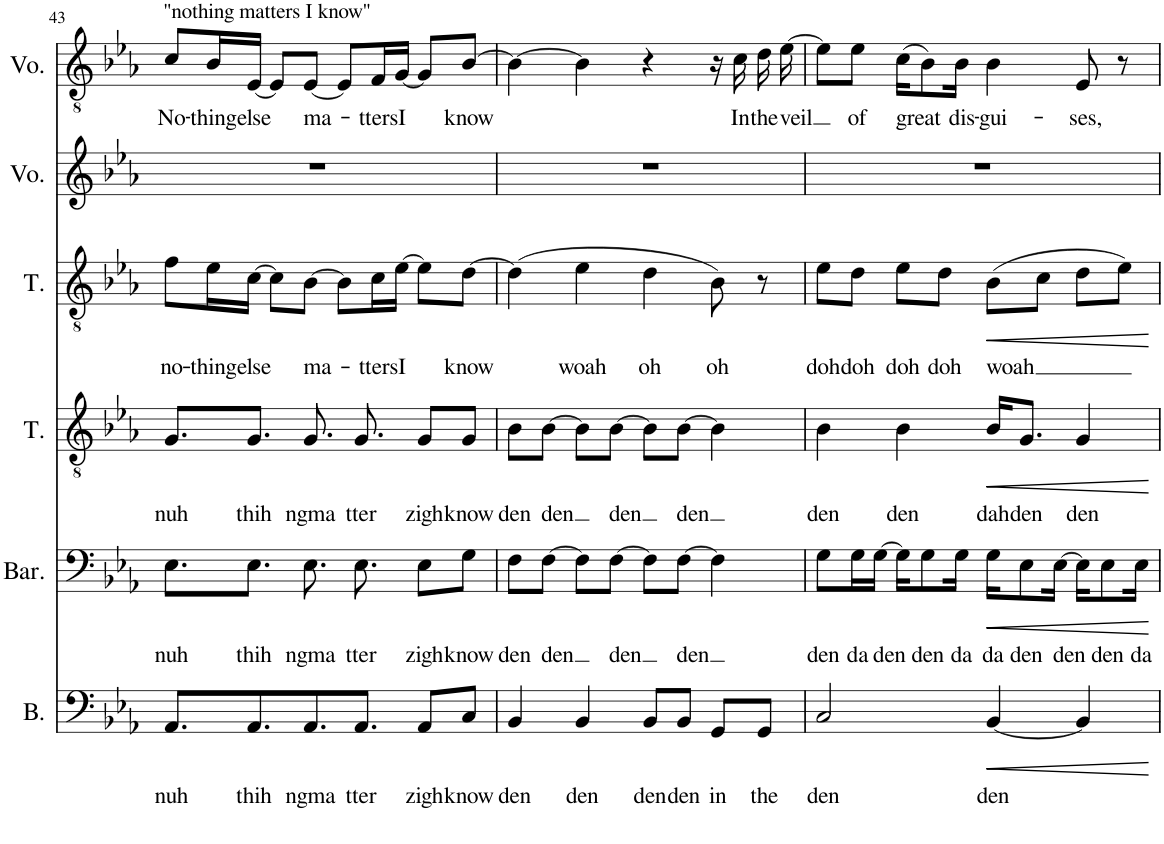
**kern	**text	**dynam	**kern	**text	**dynam	**kern	**text	**dynam	**kern	**text	**dynam	**kern	**kern	**text
*part6	*part6	*part6	*part5	*part5	*part5	*part4	*part4	*part4	*part3	*part3	*part3	*part2	*part1	*part1
*staff6	*staff6	*staff6	*staff5	*staff5	*staff5	*staff4	*staff4	*staff4	*staff3	*staff3	*staff3	*staff2	*staff1	*staff1
*I"Bass	*	*	*I"Baritone	*	*	*I"Tenor	*	*	*I"Tenor	*	*	*I"Voice	*I"Voice	*
*I'B.	*	*	*I'Bar.	*	*	*I'T.	*	*	*I'T.	*	*	*I'Vo.	*I'Vo.	*
!!LO:PB:g=z
*clefF4	*	*	*clefF4	*	*	*clefGv2	*	*	*clefGv2	*	*	*clefG2	*clefGv2	*
*k[b-e-a-]	*	*	*k[b-e-a-]	*	*	*k[b-e-a-]	*	*	*k[b-e-a-]	*	*	*k[b-e-a-]	*k[b-e-a-]	*
*M4/4	*	*	*M4/4	*	*	*M4/4	*	*	*M4/4	*	*	*M4/4	*M4/4	*
=43	=43	=43	=43	=43	=43	=43	=43	=43	=43	=43	=43	=43	=43	=43
!	!	!	!	!	!	!	!	!	!	!	!	!	!LO:TX:a:t="nothing matters I know"	!
!	!LO:LY:b	!	!	!LO:LY:b	!	!	!LO:LY:b	!	!	!LO:LY:b	!	!	!	!LO:LY:b
8.AA-/L	nuh	.	8.E-\L	nuh	.	8.G/L	nuh	.	8f\L	no-	.	1r	8c/L	No-
!	!	!	!	!	!	!	!	!	!	!LO:LY:b	!	!	!	!LO:LY:b
.	.	.	.	.	.	.	.	.	16e-\L	-thing	.	.	16B-/L	-thing
!	!LO:LY:b	!	!	!LO:LY:b	!	!	!LO:LY:b	!	!	!LO:LY:b	!	!	!	!LO:LY:b
8.AA-/	thih	.	8.E-\J	thih	.	8.G/J	thih	.	[16c\JJ	else	.	.	[16E-/JJ	else
.	.	.	.	.	.	.	.	.	8c\L]	.	.	.	8E-/L]	.
!	!LO:LY:b	!	!	!LO:LY:b	!	!	!LO:LY:b	!	!	!LO:LY:b	!	!	!	!LO:LY:b
8.AA-/	ngma	.	8.E-\	ngma	.	8.G/	ngma	.	[8B-\J	ma-	.	.	[8E-/J	ma-
.	.	.	.	.	.	.	.	.	8B-\L]	.	.	.	8E-/L]	.
!	!LO:LY:b	!	!	!LO:LY:b	!	!	!LO:LY:b	!	!	!	!	!	!	!
8.AA-/J	tter	.	8.E-\	tter	.	8.G/	tter	.	.	.	.	.	.	.
!	!	!	!	!	!	!	!	!	!	!LO:LY:b	!	!	!	!LO:LY:b
.	.	.	.	.	.	.	.	.	16c\L	-tters	.	.	16F/L	-tters
!	!	!	!	!	!	!	!	!	!	!LO:LY:b	!	!	!	!LO:LY:b
.	.	.	.	.	.	.	.	.	[16e-\JJ	I	.	.	[16G/JJ	I
!	!LO:LY:b	!	!	!LO:LY:b	!	!	!LO:LY:b	!	!	!	!	!	!	!
8AA-/L	zigh	.	8E-\L	zigh	.	8G/L	zigh	.	8e-\L]	.	.	.	8G/L]	.
!	!LO:LY:b	!	!	!LO:LY:b	!	!	!LO:LY:b	!	!	!LO:LY:b	!	!	!	!LO:LY:b
8C/J	know	.	8G\J	know	.	8G/J	know	.	[8d\J	know	.	.	[8B-/J	know
=44	=44	=44	=44	=44	=44	=44	=44	=44	=44	=44	=44	=44	=44	=44
!	!LO:LY:b	!	!	!LO:LY:b	!	!	!LO:LY:b	!	!	!	!	!	!	!
4BB-/	den	.	8F\L	den	.	8B-\L	den	.	(>4d\]	.	.	1r	4B-\_	.
!	!	!	!	!LO:LY:b	!	!	!LO:LY:b	!	!	!	!	!	!	!
.	.	.	[8F\J	den	.	[8B-\J	den	.	.	.	.	.	.	.
!	!LO:LY:b	!	!	!	!	!	!	!	!	!LO:LY:b	!	!	!	!
4BB-/	den	.	8F\L]	.	.	8B-\L]	.	.	4e-\	woah	.	.	4B-\]	.
!	!	!	!	!LO:LY:b	!	!	!LO:LY:b	!	!	!	!	!	!	!
.	.	.	[8F\J	den	.	[8B-\J	den	.	.	.	.	.	.	.
!	!LO:LY:b	!	!	!	!	!	!	!	!	!LO:LY:b	!	!	!	!
8BB-/L	den	.	8F\L]	.	.	8B-\L]	.	.	4d\	oh	.	.	4r	.
!	!LO:LY:b	!	!	!LO:LY:b	!	!	!LO:LY:b	!	!	!	!	!	!	!
8BB-/J	den	.	[8F\J	den	.	[8B-\J	den	.	.	.	.	.	.	.
!	!LO:LY:b	!	!	!	!	!	!	!	!	!LO:LY:b	!	!	!	!
8GG/L	in	.	4F\]	.	.	4B-\]	.	.	8B-\)	oh	.	.	16r	.
!	!	!	!	!	!	!	!	!	!	!	!	!	!	!LO:LY:b
.	.	.	.	.	.	.	.	.	.	.	.	.	16c\	In
!	!LO:LY:b	!	!	!	!	!	!	!	!	!	!	!	!	!LO:LY:b
8GG/J	the	.	.	.	.	.	.	.	8r	.	.	.	16d\	the
!	!	!	!	!	!	!	!	!	!	!	!	!	!	!LO:LY:b
.	.	.	.	.	.	.	.	.	.	.	.	.	[16e-\	veil
=45	=45	=45	=45	=45	=45	=45	=45	=45	=45	=45	=45	=45	=45	=45
!	!LO:LY:b	!	!	!LO:LY:b	!	!	!LO:LY:b	!	!	!LO:LY:b	!	!	!	!
2C/	den	.	8G\L	den	.	4B-\	den	.	8e-\L	doh	.	1r	8e-\L]	.
!	!	!	!	!LO:LY:b	!	!	!	!	!	!LO:LY:b	!	!	!	!LO:LY:b
.	.	.	16G\L	da	.	.	.	.	8d\J	doh	.	.	8e-\J	of
!	!	!	!	!LO:LY:b	!	!	!	!	!	!	!	!	!	!
.	.	.	[16G\JJ	den	.	.	.	.	.	.	.	.	.	.
!	!	!	!	!	!	!	!LO:LY:b	!	!	!LO:LY:b	!	!	!	!LO:LY:b
.	.	.	16G\KL]	.	.	4B-\	den	.	8e-\L	doh	.	.	(>16c\KL	great
!	!	!	!	!LO:LY:b	!	!	!	!	!	!	!	!	!	!
.	.	.	8G\	den	.	.	.	.	.	.	.	.	8B-\)	.
!	!	!	!	!	!	!	!	!	!	!LO:LY:b	!	!	!	!
.	.	.	.	.	.	.	.	.	8d\J	doh	.	.	.	.
!	!	!	!	!LO:LY:b	!	!	!	!	!	!	!	!	!	!LO:LY:b
.	.	.	16G\Jk	da	.	.	.	.	.	.	.	.	16B-\Jk	dis-
!	!LO:LY:b	!LO:HP:b	!	!LO:LY:b	!LO:HP:b	!	!LO:LY:b	!LO:HP:b	!	!LO:LY:b	!LO:HP:b	!	!	!LO:LY:b
[4BB-/	den	<	16G\KL	da	<	16B-/KL	dah	<	(>8B-\L	woah	<	.	4B-\	-gui-
!	!	!	!	!LO:LY:b	!	!	!LO:LY:b	!	!	!	!	!	!	!
.	.	.	8E-\	den	.	8.G/J	den	.	.	.	.	.	.	.
.	.	.	.	.	.	.	.	.	8c\J	.	.	.	.	.
!	!	!	!	!LO:LY:b	!	!	!	!	!	!	!	!	!	!
.	.	.	[16E-\Jk	den	.	.	.	.	.	.	.	.	.	.
!	!	!	!	!	!	!	!LO:LY:b	!	!	!	!	!	!	!LO:LY:b
4BB-/]	.	.	16E-\KL]	.	.	4G/	den	.	8d\L	.	.	.	8E-/	-ses,
!	!	!	!	!LO:LY:b	!	!	!	!	!	!	!	!	!	!
.	.	.	8E-\	den	.	.	.	.	.	.	.	.	.	.
.	.	.	.	.	.	.	.	.	8e-\J)	.	.	.	8r	.
!	!	!	!	!LO:LY:b	!	!	!	!	!	!	!	!	!	!
.	.	.	16E-\Jk	da	.	.	.	.	.	.	.	.	.	.
.	.	[	.	.	[	.	.	[	.	.	[	.	.	.
=	=	=	=	=	=	=	=	=	=	=	=	=	=	=
*-	*-	*-	*-	*-	*-	*-	*-	*-	*-	*-	*-	*-	*-	*-
